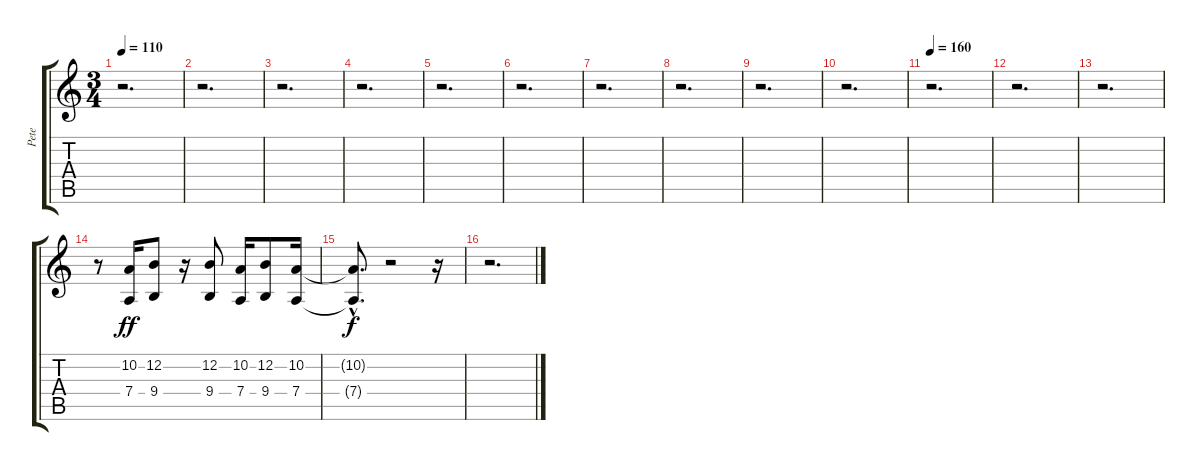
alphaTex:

\track ("Pete" "Pete") {instrument trumpet}
\staff {score tabs}
\tuning (E4 B3 G3 D3 A2 E2) {hide}
\ts (3 4)
\tempo 110
\clef g2
\ks c
r.2{d dy ff} |
r.2{d} |
r.2{d} |
r.2{d} |
r.2{d} |
r.2{d} |
r.2{d} |
r.2{d} |
r.2{d} |
r.2{d} |
\tempo 160
r.2{d} |
r.2{d} |
r.2{d} |
r.8 (10.2 7.4).16 (12.2 9.4).8 r.16 (12.2 9.4).8 (10.2 7.4).16 (12.2 9.4).8 (10.2 7.4).16 |
(10.2{hac t} 7.4{hac t}).8{d dy f} r.2 r.16 |
r.2{d}
